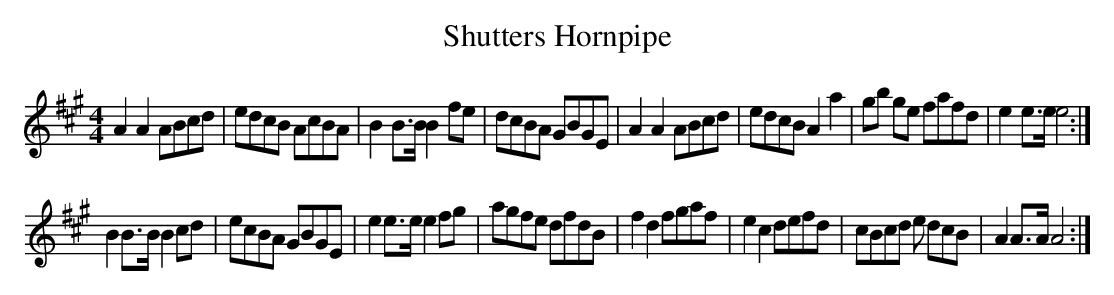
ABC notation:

X:1
T:Shutters Hornpipe
M:4/4
L:1/8
K:A
A2sA2s ABcd|edcB  AcBA|B2B>B B2 fses|dcBA GBGE|A2sA2s ABcd|edcB A2 a2|gb
ge fafd|e2e>ee4:|!
B2B>BB2 csds|ecBA GBGE|e2e>ee2 fsgs|agfe dfdB|f2d2 fgaf|e2c2 defd|cBcd e
dcB|A2A>A A4:|
